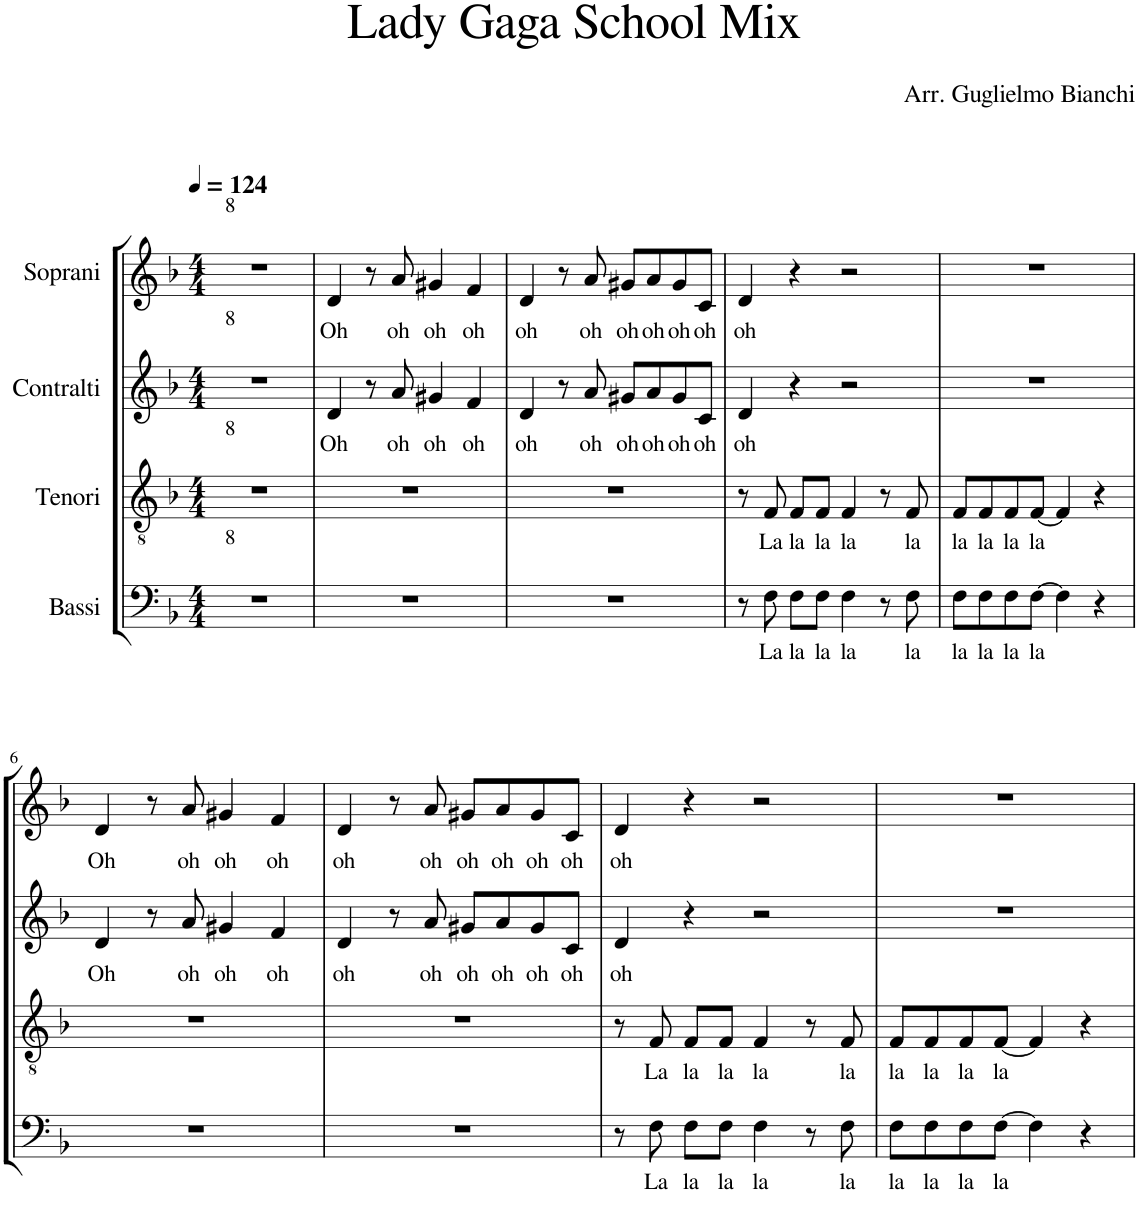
**kern	**text	**kern	**text	**kern	**text	**kern	**text
*part4	*part4	*part3	*part3	*part2	*part2	*part1	*part1
*staff4	*staff4	*staff3	*staff3	*staff2	*staff2	*staff1	*staff1
*I"Bassi	*	*I"Tenori	*	*I"Contralti	*	*I"Soprani	*
*clefF4	*	*clefGv2	*	*clefG2	*	*clefG2	*
*	*	*	*	*	*	*Trd1c2	*
*k[b-]	*	*k[b-]	*	*k[b-]	*	*k[b-]	*
*F:	*	*F:	*	*F:	*	*F:	*
*M4/4	*	*M4/4	*	*M4/4	*	*M4/4	*
*MM124	*	*MM124	*	*MM124	*	*MM124	*
=1	=1	=1	=1	=1	=1	=1	=1
!	!	!	!	!	!	!LO:TX:a:t=8	!
!	!	!	!	!LO:TX:a:t=8	!	!	!
!	!	!LO:TX:a:t=8	!	!	!	!	!
!LO:TX:a:t=8	!	!	!	!	!	!	!
1r	.	1r	.	1r	.	1r	.
=2	=2	=2	=2	=2	=2	=2	=2
!	!	!	!	!	!LO:LY:b	!	!LO:LY:b
1r	.	1r	.	4d/	Oh	4d/	Oh
.	.	.	.	8r	.	8r	.
!	!	!	!	!	!LO:LY:b	!	!LO:LY:b
.	.	.	.	8a/	oh	8a/	oh
!	!	!	!	!	!LO:LY:b	!	!LO:LY:b
.	.	.	.	4g#X/	oh	4g#X/	oh
!	!	!	!	!	!LO:LY:b	!	!LO:LY:b
.	.	.	.	4f/	oh	4f/	oh
=3	=3	=3	=3	=3	=3	=3	=3
!	!	!	!	!	!LO:LY:b	!	!LO:LY:b
1r	.	1r	.	4d/	oh	4d/	oh
.	.	.	.	8r	.	8r	.
!	!	!	!	!	!LO:LY:b	!	!LO:LY:b
.	.	.	.	8a/	oh	8a/	oh
!	!	!	!	!	!LO:LY:b	!	!LO:LY:b
.	.	.	.	8g#X/L	oh	8g#X/L	oh
!	!	!	!	!	!LO:LY:b	!	!LO:LY:b
.	.	.	.	8a/	oh	8a/	oh
!	!	!	!	!	!LO:LY:b	!	!LO:LY:b
.	.	.	.	8g#/	oh	8g#/	oh
!	!	!	!	!	!LO:LY:b	!	!LO:LY:b
.	.	.	.	8c/J	oh	8c/J	oh
=4	=4	=4	=4	=4	=4	=4	=4
!	!	!	!	!	!LO:LY:b	!	!LO:LY:b
8r	.	8r	.	4d/	oh	4d/	oh
!	!LO:LY:b	!	!LO:LY:b	!	!	!	!
8F\	La	8F/	La	.	.	.	.
!	!LO:LY:b	!	!LO:LY:b	!	!	!	!
8F\L	la	8F/L	la	4r	.	4r	.
!	!LO:LY:b	!	!LO:LY:b	!	!	!	!
8F\J	la	8F/J	la	.	.	.	.
!	!LO:LY:b	!	!LO:LY:b	!	!	!	!
4F\	la	4F/	la	2r	.	2r	.
8r	.	8r	.	.	.	.	.
!	!LO:LY:b	!	!LO:LY:b	!	!	!	!
8F\	la	8F/	la	.	.	.	.
=5	=5	=5	=5	=5	=5	=5	=5
!	!LO:LY:b	!	!LO:LY:b	!	!	!	!
8F\L	la	8F/L	la	1r	.	1r	.
!	!LO:LY:b	!	!LO:LY:b	!	!	!	!
8F\	la	8F/	la	.	.	.	.
!	!LO:LY:b	!	!LO:LY:b	!	!	!	!
8F\	la	8F/	la	.	.	.	.
!	!LO:LY:b	!	!LO:LY:b	!	!	!	!
[8F\J	la	[8F/J	la	.	.	.	.
4F\]	.	4F/]	.	.	.	.	.
4r	.	4r	.	.	.	.	.
!!LO:LB:g=z
=6	=6	=6	=6	=6	=6	=6	=6
!	!	!	!	!	!LO:LY:b	!	!LO:LY:b
1r	.	1r	.	4d/	Oh	4d/	Oh
.	.	.	.	8r	.	8r	.
!	!	!	!	!	!LO:LY:b	!	!LO:LY:b
.	.	.	.	8a/	oh	8a/	oh
!	!	!	!	!	!LO:LY:b	!	!LO:LY:b
.	.	.	.	4g#X/	oh	4g#X/	oh
!	!	!	!	!	!LO:LY:b	!	!LO:LY:b
.	.	.	.	4f/	oh	4f/	oh
=7	=7	=7	=7	=7	=7	=7	=7
!	!	!	!	!	!LO:LY:b	!	!LO:LY:b
1r	.	1r	.	4d/	oh	4d/	oh
.	.	.	.	8r	.	8r	.
!	!	!	!	!	!LO:LY:b	!	!LO:LY:b
.	.	.	.	8a/	oh	8a/	oh
!	!	!	!	!	!LO:LY:b	!	!LO:LY:b
.	.	.	.	8g#X/L	oh	8g#X/L	oh
!	!	!	!	!	!LO:LY:b	!	!LO:LY:b
.	.	.	.	8a/	oh	8a/	oh
!	!	!	!	!	!LO:LY:b	!	!LO:LY:b
.	.	.	.	8g#/	oh	8g#/	oh
!	!	!	!	!	!LO:LY:b	!	!LO:LY:b
.	.	.	.	8c/J	oh	8c/J	oh
=8	=8	=8	=8	=8	=8	=8	=8
!	!	!	!	!	!LO:LY:b	!	!LO:LY:b
8r	.	8r	.	4d/	oh	4d/	oh
!	!LO:LY:b	!	!LO:LY:b	!	!	!	!
8F\	La	8F/	La	.	.	.	.
!	!LO:LY:b	!	!LO:LY:b	!	!	!	!
8F\L	la	8F/L	la	4r	.	4r	.
!	!LO:LY:b	!	!LO:LY:b	!	!	!	!
8F\J	la	8F/J	la	.	.	.	.
!	!LO:LY:b	!	!LO:LY:b	!	!	!	!
4F\	la	4F/	la	2r	.	2r	.
8r	.	8r	.	.	.	.	.
!	!LO:LY:b	!	!LO:LY:b	!	!	!	!
8F\	la	8F/	la	.	.	.	.
=9	=9	=9	=9	=9	=9	=9	=9
!	!LO:LY:b	!	!LO:LY:b	!	!	!	!
8F\L	la	8F/L	la	1r	.	1r	.
!	!LO:LY:b	!	!LO:LY:b	!	!	!	!
8F\	la	8F/	la	.	.	.	.
!	!LO:LY:b	!	!LO:LY:b	!	!	!	!
8F\	la	8F/	la	.	.	.	.
!	!LO:LY:b	!	!LO:LY:b	!	!	!	!
[8F\J	la	[8F/J	la	.	.	.	.
4F\]	.	4F/]	.	.	.	.	.
4r	.	4r	.	.	.	.	.
=	=	=	=	=	=	=	=
*-	*-	*-	*-	*-	*-	*-	*-
